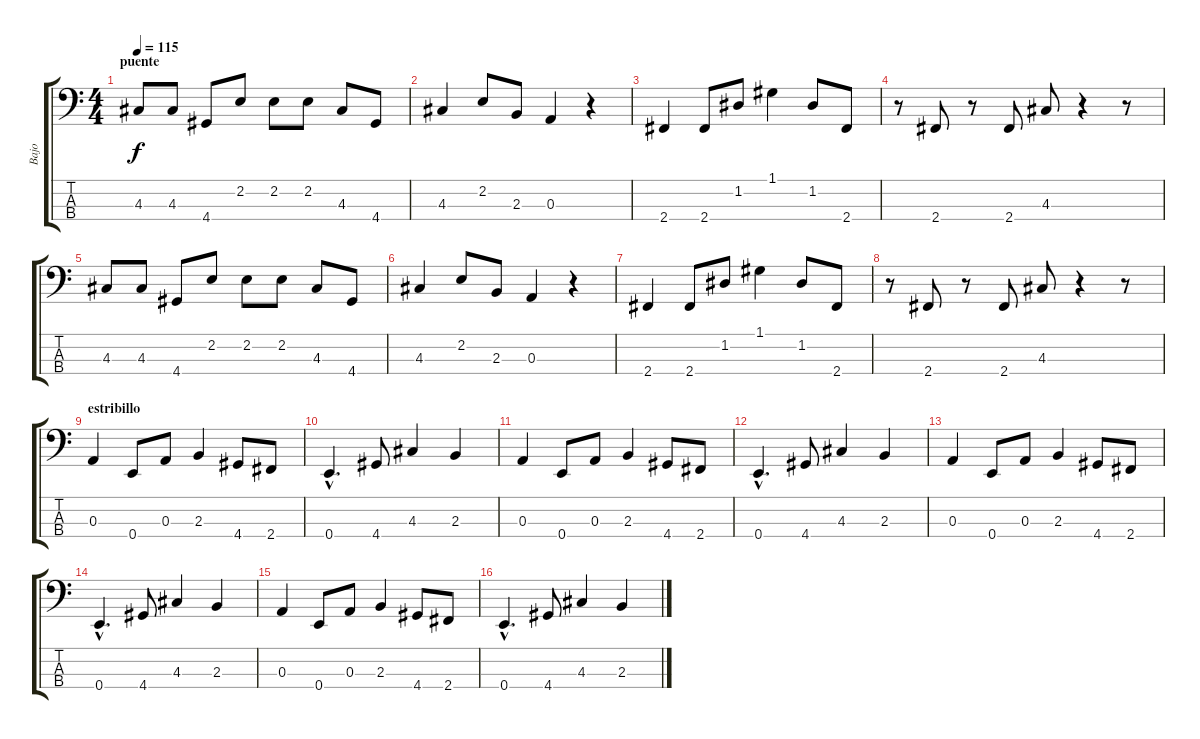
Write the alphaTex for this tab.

\track ("Bajo" "Bajo") {instrument slapbass2}
\staff {score tabs}
\tuning (G2 D2 A1 E1) {hide}
\ts (4 4)
\section ("" "puente")
\tempo 115
\clef f4
\ks c
4.3.8{dy f} 4.3.8 4.4.8 2.2.8 2.2.8 2.2.8 4.3.8 4.4.8 |
4.3.4 2.2.8 2.3.8 0.3.4 r.4 |
2.4.4 2.4.8 1.2.8 1.1.4 1.2.8 2.4.8 |
r.8 2.4.8 r.8 2.4.8 4.3.8 r.4 r.8 |
4.3.8 4.3.8 4.4.8 2.2.8 2.2.8 2.2.8 4.3.8 4.4.8 |
4.3.4 2.2.8 2.3.8 0.3.4 r.4 |
2.4.4 2.4.8 1.2.8 1.1.4 1.2.8 2.4.8 |
r.8 2.4.8 r.8 2.4.8 4.3.8 r.4 r.8 |
\section ("" "estribillo")
0.3.4 0.4.8 0.3.8 2.3.4 4.4.8 2.4.8 |
0.4{hac}.4{d} 4.4.8 4.3.4 2.3.4 |
0.3.4 0.4.8 0.3.8 2.3.4 4.4.8 2.4.8 |
0.4{hac}.4{d} 4.4.8 4.3.4 2.3.4 |
0.3.4 0.4.8 0.3.8 2.3.4 4.4.8 2.4.8 |
0.4{hac}.4{d} 4.4.8 4.3.4 2.3.4 |
0.3.4 0.4.8 0.3.8 2.3.4 4.4.8 2.4.8 |
0.4{hac}.4{d} 4.4.8 4.3.4 2.3.4
